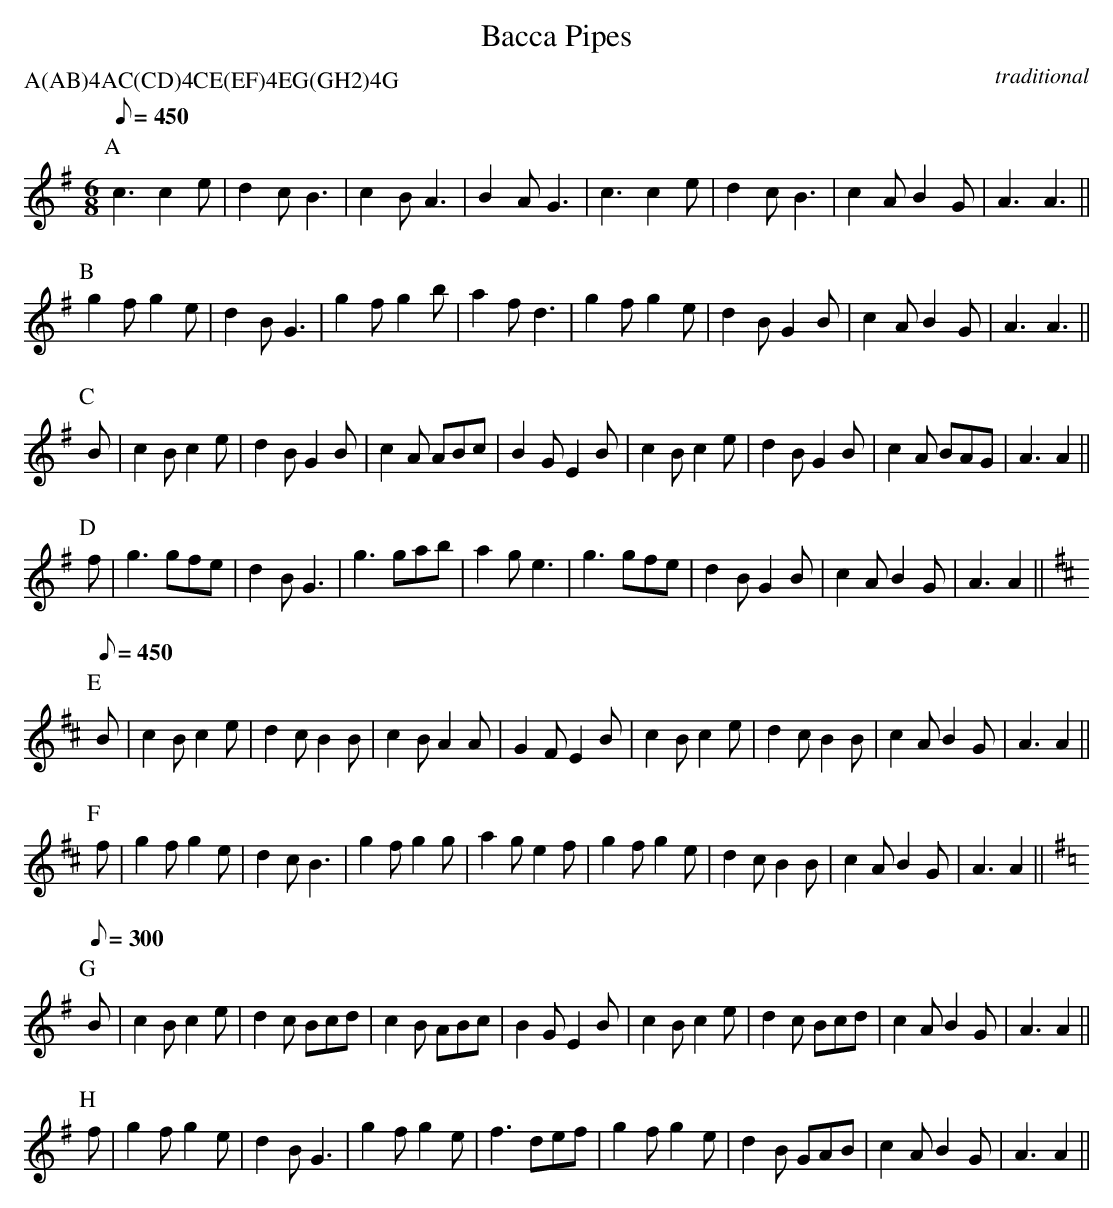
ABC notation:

X:1
T:Bacca Pipes
C:traditional
M:6/8
L:1/8
P:A(AB)4AC(CD)4CE(EF)4EG(GH2)4G
K:ADor
P:A
Q:450
c3  c2e|d2c B3 |c2B A3 |B2A G3 |\
c3  c2e|d2c B3 |c2A B2G|A3  A3 ||
P:B
g2f g2e|d2B G3 |g2f g2b|a2f d3 |\
g2f g2e|d2B G2B |c2A B2G|A3  A3 ||
P:C
B|c2B c2e|d2B G2B|c2A ABc|B2G E2 B |\
c2B c2e|d2B G2B|c2A BAG|A3 A2 ||
P:D
f|g3  gfe|d2B G3 |g3  gab|a2g e3 |\
g3  gfe|d2B G2B |c2A B2G|A3 A2 ||
P:E
K:D
Q:450
B|c2B c2e|d2c B2B|c2B A2A|G2F E2B|\
c2B c2e|d2c B2B|c2A B2G|A3  A2 ||
P:F
f|g2f g2e|d2c B3 |g2f g2g|a2g e2f|\
g2f g2e|d2c B2B|c2A B2G|A3  A2 ||
P:G
K:ADor
Q:300
B|c2B c2e|d2c Bcd|c2B ABc|B2G E2B|\
c2B c2e|d2c Bcd|c2A B2G|A3  A2 ||
P:H
f|g2f g2e|d2B G3 |g2f g2e|f3  def|\
g2f g2e|d2B GAB|c2A B2G|A3  A2 ||
